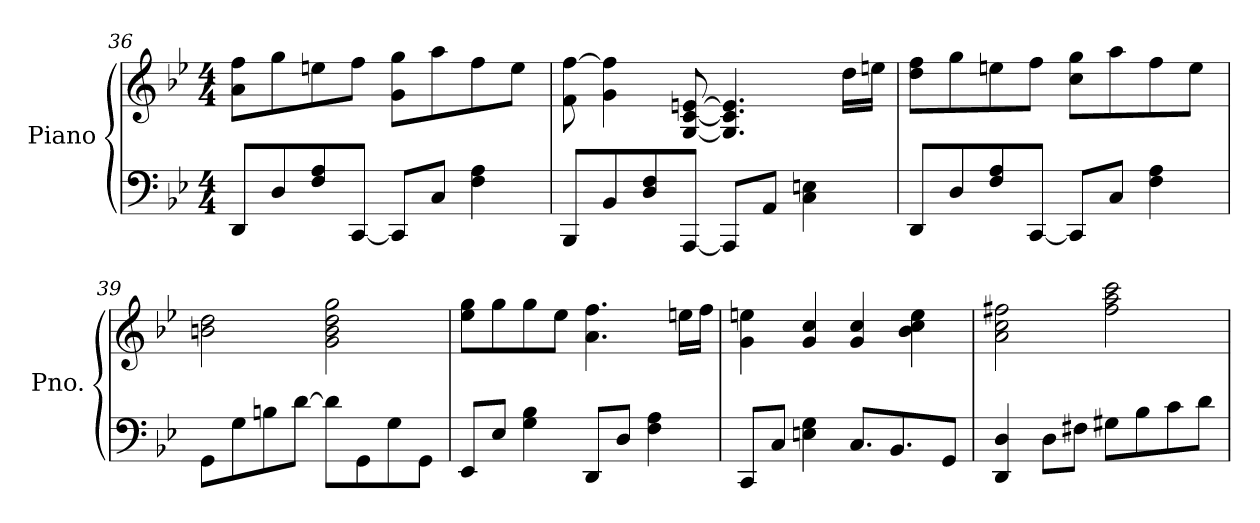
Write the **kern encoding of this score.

**kern	**kern
*part1	*part1
*staff2	*staff1
*I"Piano	*
*I'Pno.	*
*clefF4	*clefG2
*k[b-e-]	*k[b-e-]
*M4/4	*M4/4
=36	=36
8DD/L	8a\ 8ff\L
8D/	8gg\
8F/ 8A/	8een\
[8CC/J	8ff\J
8CC/L]	8g\ 8gg\L
8C/J	8aa\
4F\ 4A\	8ff\
.	8ee\J
!!LO:LB:g=z
=37	=37
8BBB-/L	8f\ [8ff\
8BB-/	4g\ 4ff\]
8D/ 8F/	.
[8AAA/J	[8G/ [8c/ [8en/
8AAA/L]	4.G/] 4.c/] 4.e/]
8AA/J	.
4C\ 4En\	.
.	16dd\LL
.	16een\JJ
=38	=38
8DD/L	8dd\ 8ff\L
8D/	8gg\
8F/ 8A/	8een\
[8CC/J	8ff\J
8CC/L]	8cc\ 8gg\L
8C/J	8aa\
4F\ 4A\	8ff\
.	8ee\J
=39	=39
8GG\L	2bn\ 2dd\
8G\	.
8Bn\	.
[8d\J	.
8d\L]	2g\ 2b\ 2dd\ 2gg\
8GG\	.
8G\	.
8GG\J	.
=40	=40
8EE-/L	8ee-\ 8gg\L
8E-/J	8gg\
4G\ 4B-\	8gg\
.	8ee-\J
8DD/L	4.a\ 4.ff\
8D/J	.
4F\ 4A\	.
.	16een\LL
.	16ff\JJ
!!LO:LB:g=z
=41	=41
8CC/L	4g\ 4een\
8C/J	.
4En\ 4G\	4g/ 4cc/
8.C/L	4g/ 4cc/
8.BB-/	.
.	4b-\ 4cc\ 4ee\
8GG/J	.
=42	=42
4DD/ 4D/	2a\ 2cc\ 2ff#X\
8D\L	.
8F#X\J	.
8G#X\L	2ff#\ 2aa\ 2ccc\
8B-\	.
8c\	.
8d\J	.
=	=
*-	*-
